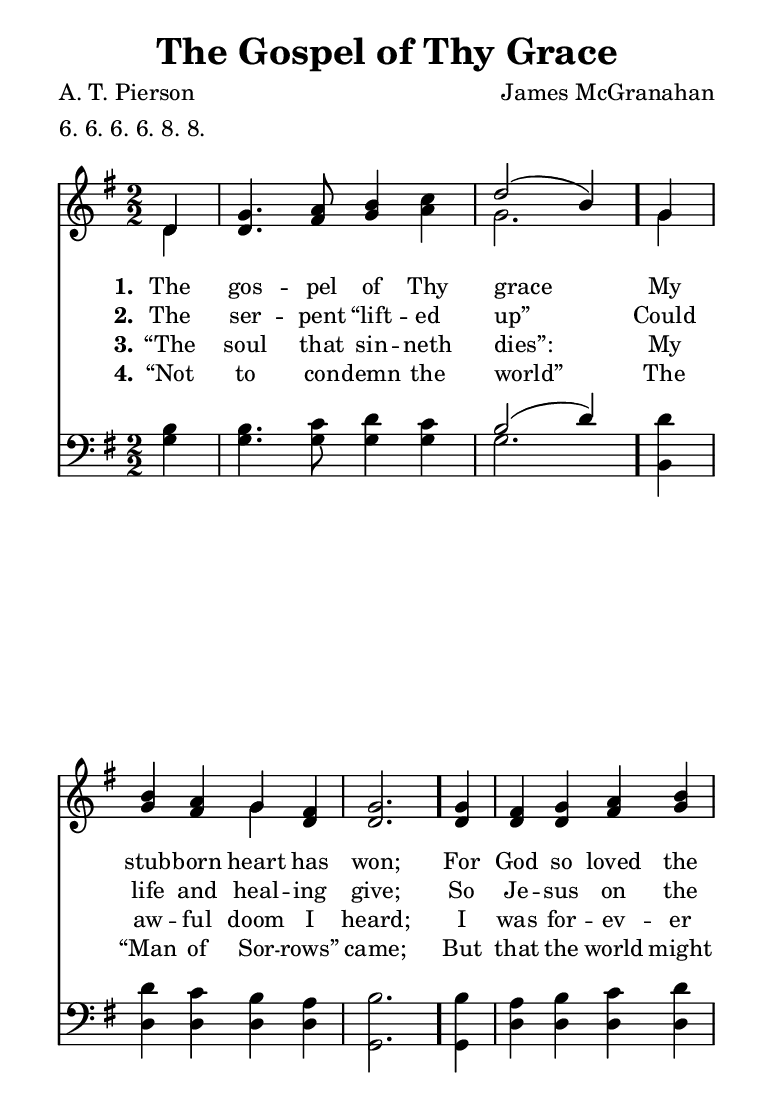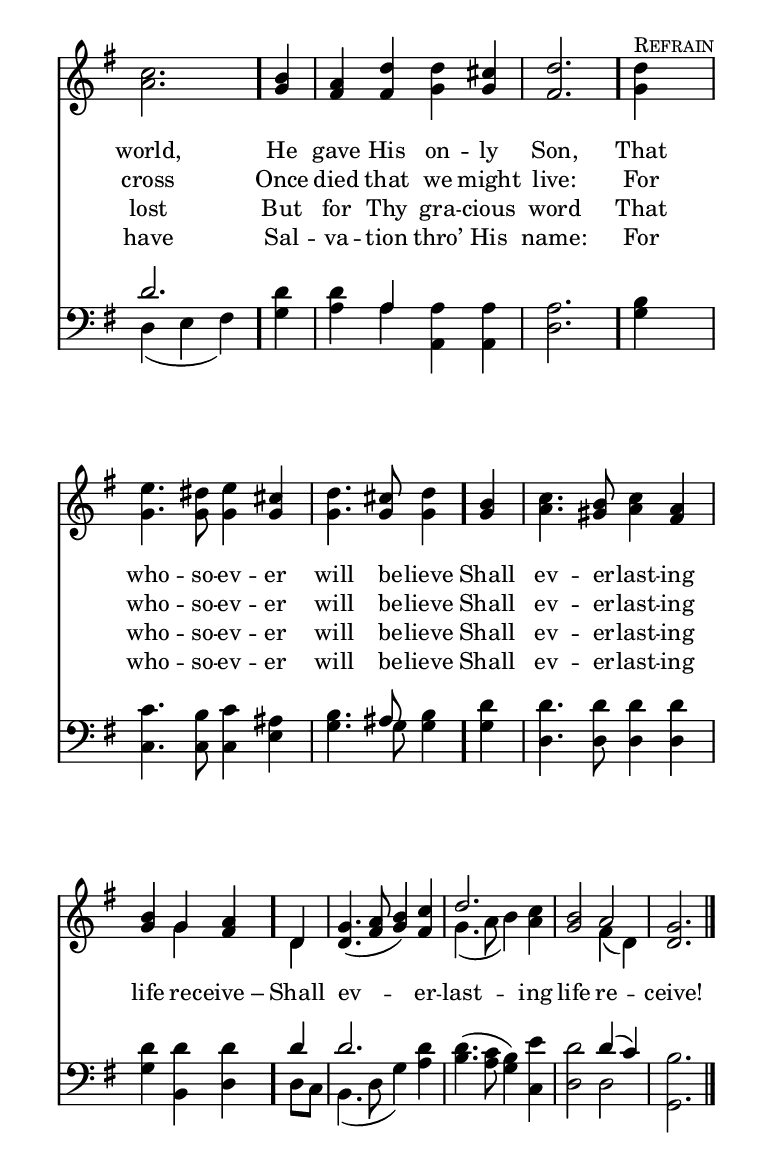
\include "common/global.ily"
\paper {
  \include "common/paper.ily"
}

\header{
  %gospel
  hymnnumber = "40"
  title = "The Gospel of Thy Grace"
  tunename = ""
  meter = "6. 6. 6. 6. 8. 8."
  poet = "A. T. Pierson"
  composer = "James McGranahan"
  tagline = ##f
}

% for fermata in MIDI
ta = { \tempo 4=90 }
tb = { \tempo 4=45 }

lyricsInvis = { \override LyricText.stencil = ##f \override LyricHyphen.stencil = ##f }
lyricsVis = { \revert LyricText.stencil \revert LyricHyphen.stencil }

patternAA = { c4 | c4. c8 c4 c4 | c2( c4) }
patternAB = { c4 | c4. c8 c4 c4 | c2.     }
patternBA = { c4 | c4 c4 c4 c4 | c2.        }
patternBB = { c4 | c4 c4 c4 c4 | c4( c4 c4) }
patternCA = { c4 | c4. c8 c4 c4 | c4. c8 c4 }
patternCB = { c4 | c4. c8 c4 c4 | c4  c4 c4 }
patternDA = { c4      | c4.( c8 c4) c4 | c2.         c4 | c2 c2      | c2. }
patternDB = { c4      | c4.( c8 c4) c4 | c4.( c8 c4) c4 | c2 c4( c4) | c2. }
patternDC = { c4      | c2.         c4 | c4.( c8 c4) c4 | c2 c4( c4) | c2. }
patternDD = { c8[ c8] | c4.( c8 c4) c4 | c4.( c8 c4) c4 | c2 c2      | c2. }

global = {
  \include "common/overrides.ily"
  \override Staff.TimeSignature.style = #'numbered
  \time 2/2
  \override Score.MetronomeMark.transparent = ##t % hide all fermata changes too
  \ta
  \key g \major
  \partial 4
  \autoBeamOff
}

notesSoprano = {
\global
\relative c' {

  \changePitch \patternAA { d | g a b c | d b }
  \changePitch \patternBA { g | b a g fis | g }
  \changePitch \patternBA { g | fis g a b | c }
  \changePitch \patternBA { b | a d d cis | d }

  << s^\markup { \small \caps "Refrain" }
  \changePitch \patternCA { d | e dis e cis | d cis d } >>
  \changePitch \patternCB { b | c b c a | b g a }
  \changePitch \patternDA { d, | g a b c | d c | b a | g }

  \bar "|."

}
}

notesAlto = {
\global
\relative e' {

  \changePitch \patternAB { d | d fis g a | g }
  \changePitch \patternBA { g | g fis g d | d }
  \changePitch \patternBA { d | d d fis g | a }
  \changePitch \patternBA { g | fis fis g g | fis }

  \changePitch \patternCA { g | g g g g | g g g }
  \changePitch \patternCB { g | a gis a fis | g g fis }
  \changePitch \patternDB { d | d fis g fis | g a b a | g fis d | d }

}
}

notesTenor = {
\global
\relative a {

  \changePitch \patternAA { b | b c d c | b d }
  \changePitch \patternBA { d | d c b a | b }
  \changePitch \patternBA { b | a b c d | d }
  \changePitch \patternBA { d | d a a a | a }

  \changePitch \patternCA { b | c b c ais | b ais b }
  \changePitch \patternCB { d | d d d d | d d d }
  \changePitch \patternDC { d | d d | d c b e | d d c | b }

}
}

notesBass = {
\global
\relative f {

  \changePitch \patternAB { g | g g g g | g  }
  \changePitch \patternBA { b, | d d d d | g, }
  \changePitch \patternBB { g | d' d d d | d e fis }
  \changePitch \patternBA { g | a a a, a | d }

  \changePitch \patternCA { g | c, c c e | g g g }
  \changePitch \patternCB { g | d d d d | g b, d }
  \changePitch \patternDD { d c | b d g a | b a g c, | d d | g, }

}
}

RefrainA = \lyricmode {

That who -- so -- ev -- er will be -- lieve \bar "."
Shall ev -- er -- last -- ing \break life re -- ceive_– \bar "." % \break is appropriate in letter version as well as eogsized
Shall ev -- er -- last -- ing life re -- ceive!

}

RefrainB = \lyricmode {

For who -- so -- ev -- er will be -- lieve \bar "."
Shall ev -- er -- last -- ing %{HIDE>%} \lyricsInvis %{<HIDE%} life re -- ceive_– \bar "."
Shall ev -- er -- last -- ing life re -- ceive! %{HIDE>%} \lyricsVis %{<HIDE%}

}

RefrainC = \lyricmode {

That who -- so -- ev -- er will be -- lieve \bar "."
Shall ev -- er -- last -- ing %{HIDE>%} \lyricsInvis %{<HIDE%} life re -- ceive_– \bar "."
Shall ev -- er -- last -- ing life re -- ceive! %{HIDE>%} \lyricsVis %{<HIDE%}

}

RefrainD = \lyricmode {

For who -- so -- ev -- er will be -- lieve \bar "."
Shall ev -- er -- last -- ing %{HIDE>%} \lyricsInvis %{<HIDE%} life re -- ceive_– \bar "."
Shall ev -- er -- last -- ing life re -- ceive! %{HIDE>%} \lyricsVis %{<HIDE%}

}

wordsA = \lyricmode {
\set stanza = "1."

The gos -- pel of Thy grace \bar "."
My stub -- born heart has won; \bar "." \eogbreak
For God so loved the world, \bar "."
He gave His on -- ly Son, \bar "." \eogbreak
\RefrainA

}

wordsB = \lyricmode {
\set stanza = "2."

The ser -- pent “lift -- ed up”
Could life and heal -- ing give;
So Je -- sus on the cross
Once died that we might live:
\RefrainB

}

wordsC = \lyricmode {
\set stanza = "3."

“The soul that sin -- neth dies”:
My aw -- ful doom I heard;
I was for -- ev -- er lost
But for Thy gra -- cious word
\RefrainC

}

wordsD = \lyricmode {
\set stanza = "4."

“Not to con -- demn the world”
The “Man of Sor -- rows” came;
But that the world might have
Sal -- va -- tion thro’ His name:
\RefrainD

}

\score {
  \context ChoirStaff <<
    \context Staff = upper <<
      \set Staff.autoBeaming = ##f
      \set ChoirStaff.systemStartDelimiter = #'SystemStartBar
      \set ChoirStaff.printPartCombineTexts = ##f
      \partcombine #'(2 . 9) \notesSoprano \notesAlto
      \context NullVoice = sopranos { \voiceOne << \notesSoprano >> }
      \context Lyrics = one   \lyricsto sopranos \wordsA
      \context Lyrics = two   \lyricsto sopranos \wordsB
      \context Lyrics = three \lyricsto sopranos \wordsC
      \context Lyrics = four  \lyricsto sopranos \wordsD
    >>
    \context Staff = men <<
      \set Staff.autoBeaming = ##f
      \clef bass
      \set ChoirStaff.printPartCombineTexts = ##f
      \partcombine #'(2 . 9) \notesTenor \notesBass
    >>
  >>
  \layout {
    \include "common/layout.ily"
  }
  \midi{
    \include "common/midi.ily"
  }
}

\version "2.19.49"  % necessary for upgrading to future LilyPond versions.

% vi:set et ts=2 sw=2 ai nocindent syntax=lilypond:
